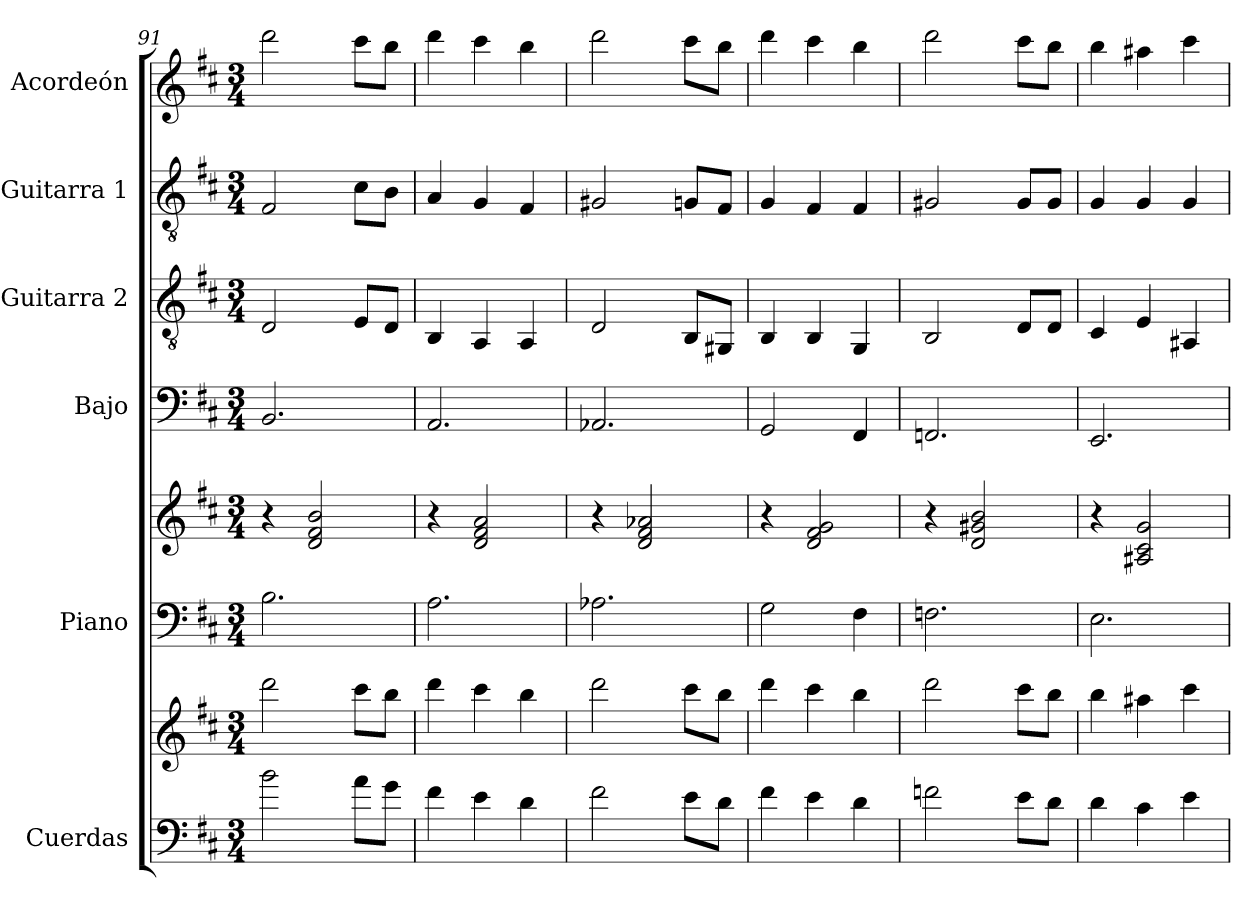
**kern	**kern	**kern	**kern	**kern	**kern	**kern	**kern
*part6	*part6	*part5	*part5	*part4	*part3	*part2	*part1
*staff8	*staff7	*staff6	*staff5	*staff4	*staff3	*staff2	*staff1
*I"Cuerdas	*	*I"Piano	*	*I"Bajo	*I"Guitarra 2	*I"Guitarra 1	*I"Acordeón
*I'Cuerd.	*	*I'Pno.	*	*I'Bajo	*I'Guit.2	*I'Guit.1	*I'Acord.
*clefF4	*clefG2	*clefF4	*clefG2	*clefF4	*clefGv2	*clefGv2	*clefG2
*	*	*	*	*ITrd7c12	*	*	*
*k[f#c#]	*k[f#c#]	*k[f#c#]	*k[f#c#]	*k[f#c#]	*k[f#c#]	*k[f#c#]	*k[f#c#]
*M3/4	*M3/4	*M3/4	*M3/4	*M3/4	*M3/4	*M3/4	*M3/4
=91	=91	=91	=91	=91	=91	=91	=91
2b\	2ddd\	2.B\	4r	2.BBB/	2D/	2F#/	2ddd\
.	.	.	2d/ 2f#/ 2b/	.	.	.	.
8a\L	8ccc#\L	.	.	.	8E/L	8c#\L	8ccc#\L
8g\J	8bb\J	.	.	.	8D/J	8B\J	8bb\J
=92	=92	=92	=92	=92	=92	=92	=92
4f#\	4ddd\	2.A\	4r	2.AAA/	4BB/	4A/	4ddd\
4e\	4ccc#\	.	2d/ 2f#/ 2a/	.	4AA/	4G/	4ccc#\
4d\	4bb\	.	.	.	4AA/	4F#/	4bb\
!!LO:LB:g=z
=93	=93	=93	=93	=93	=93	=93	=93
2f#\	2ddd\	2.A-X\	4r	2.AAA-X/	2D/	2G#X/	2ddd\
.	.	.	2d/ 2f#/ 2a-X/	.	.	.	.
8e\L	8ccc#\L	.	.	.	8BB/L	8Gn/L	8ccc#\L
8d\J	8bb\J	.	.	.	8GG#X/J	8F#/J	8bb\J
=94	=94	=94	=94	=94	=94	=94	=94
4f#\	4ddd\	2G\	4r	2GGG/	4BB/	4G/	4ddd\
4e\	4ccc#\	.	2d/ 2f#/ 2g/	.	4BB/	4F#/	4ccc#\
4d\	4bb\	4F#\	.	4FFF#/	4GG/	4F#/	4bb\
=95	=95	=95	=95	=95	=95	=95	=95
2fn\	2ddd\	2.Fn\	4r	2.FFFn/	2BB/	2G#X/	2ddd\
.	.	.	2d/ 2g#X/ 2b/	.	.	.	.
8e\L	8ccc#\L	.	.	.	8D/L	8G#/L	8ccc#\L
8d\J	8bb\J	.	.	.	8D/J	8G#/J	8bb\J
=96	=96	=96	=96	=96	=96	=96	=96
4d\	4bb\	2.E\	4r	2.EEE/	4C#/	4G/	4bb\
4c#\	4aa#X\	.	2A#X/ 2c#/ 2g/	.	4E/	4G/	4aa#X\
4e\	4ccc#\	.	.	.	4AA#X/	4G/	4ccc#\
=	=	=	=	=	=	=	=
*-	*-	*-	*-	*-	*-	*-	*-
